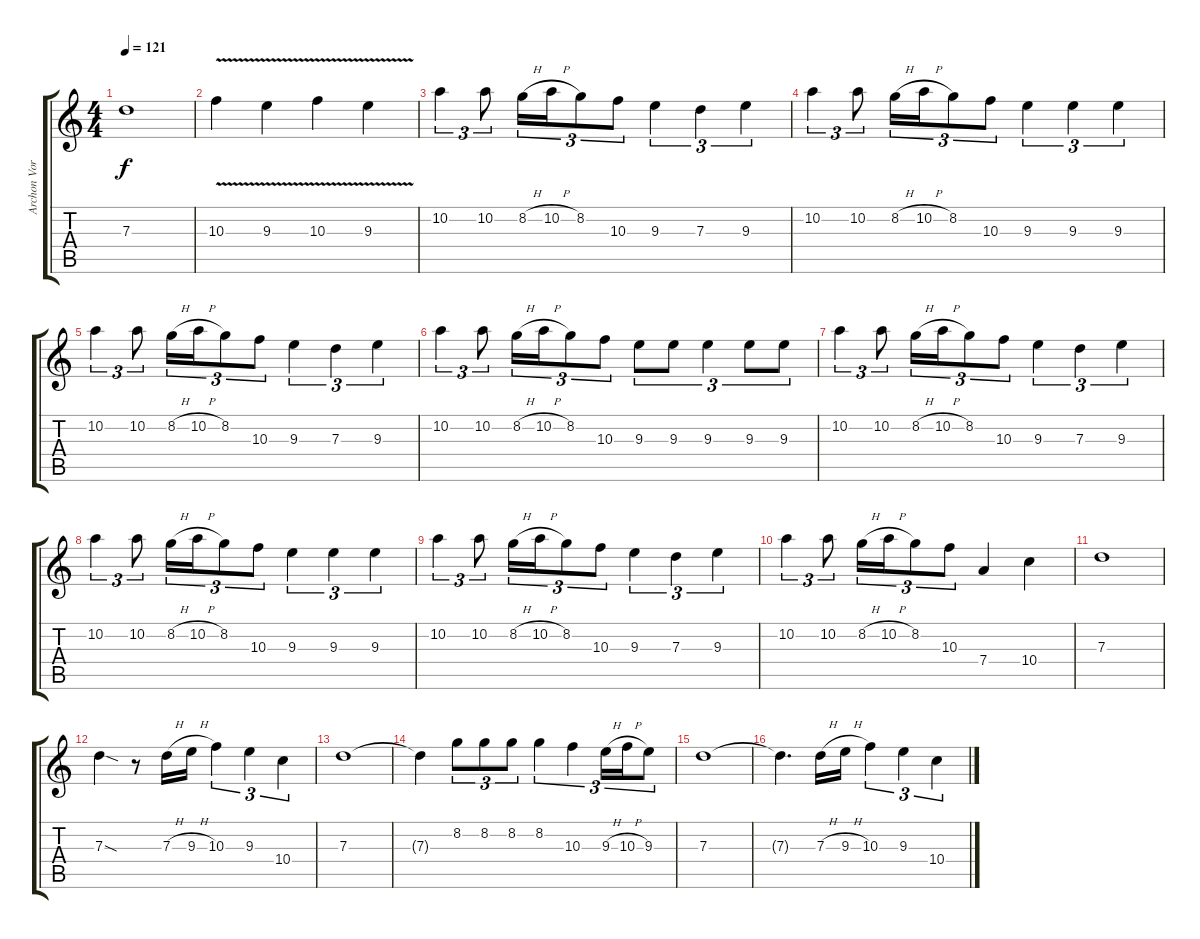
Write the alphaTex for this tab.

\track ("Archon Vorskaath" "Archon Vor") {instrument distortionguitar}
\staff {score tabs}
\tuning (E4 B3 G3 D3 A2 E2) {hide}
\ts (4 4)
\tempo 121
\clef g2
\ks c
7.3.1{dy f} |
10.3{v}.4 9.3{v}.4 10.3{v}.4 9.3{v}.4 |
10.2.4{tu (3 2)} 10.2.8{tu (3 2)} 8.2{h}.16{tu (3 2)} 10.2{h}.16{tu (3 2)} 8.2.8{tu (3 2)} 10.3.8{tu (3 2)} 9.3.4{tu (3 2)} 7.3.4{tu (3 2)} 9.3.4{tu (3 2)} |
10.2.4{tu (3 2)} 10.2.8{tu (3 2)} 8.2{h}.16{tu (3 2)} 10.2{h}.16{tu (3 2)} 8.2.8{tu (3 2)} 10.3.8{tu (3 2)} 9.3.4{tu (3 2)} 9.3.4{tu (3 2)} 9.3.4{tu (3 2)} |
10.2.4{tu (3 2)} 10.2.8{tu (3 2)} 8.2{h}.16{tu (3 2)} 10.2{h}.16{tu (3 2)} 8.2.8{tu (3 2)} 10.3.8{tu (3 2)} 9.3.4{tu (3 2)} 7.3.4{tu (3 2)} 9.3.4{tu (3 2)} |
10.2.4{tu (3 2)} 10.2.8{tu (3 2)} 8.2{h}.16{tu (3 2)} 10.2{h}.16{tu (3 2)} 8.2.8{tu (3 2)} 10.3.8{tu (3 2)} 9.3.8{tu (3 2)} 9.3.8{tu (3 2)} 9.3.4{tu (3 2)} 9.3.8{tu (3 2)} 9.3.8{tu (3 2)} |
10.2.4{tu (3 2)} 10.2.8{tu (3 2)} 8.2{h}.16{tu (3 2)} 10.2{h}.16{tu (3 2)} 8.2.8{tu (3 2)} 10.3.8{tu (3 2)} 9.3.4{tu (3 2)} 7.3.4{tu (3 2)} 9.3.4{tu (3 2)} |
10.2.4{tu (3 2)} 10.2.8{tu (3 2)} 8.2{h}.16{tu (3 2)} 10.2{h}.16{tu (3 2)} 8.2.8{tu (3 2)} 10.3.8{tu (3 2)} 9.3.4{tu (3 2)} 9.3.4{tu (3 2)} 9.3.4{tu (3 2)} |
10.2.4{tu (3 2)} 10.2.8{tu (3 2)} 8.2{h}.16{tu (3 2)} 10.2{h}.16{tu (3 2)} 8.2.8{tu (3 2)} 10.3.8{tu (3 2)} 9.3.4{tu (3 2)} 7.3.4{tu (3 2)} 9.3.4{tu (3 2)} |
10.2.4{tu (3 2)} 10.2.8{tu (3 2)} 8.2{h}.16{tu (3 2)} 10.2{h}.16{tu (3 2)} 8.2.8{tu (3 2)} 10.3.8{tu (3 2)} 7.4.4 10.4.4 |
7.3.1 |
7.3{sod}.4 r.8 7.3{h}.16 9.3{h}.16 10.3.4{tu (3 2)} 9.3.4{tu (3 2)} 10.4.4{tu (3 2)} |
7.3.1 |
7.3{t}.4 8.2.8{tu (3 2)} 8.2.8{tu (3 2)} 8.2.8{tu (3 2)} 8.2.4{tu (3 2)} 10.3.4{tu (3 2)} 9.3{h}.16{tu (3 2)} 10.3{h}.16{tu (3 2)} 9.3.8{tu (3 2)} |
7.3.1 |
7.3{t}.4{d} 7.3{h}.16 9.3{h}.16 10.3.4{tu (3 2)} 9.3.4{tu (3 2)} 10.4.4{tu (3 2)}
